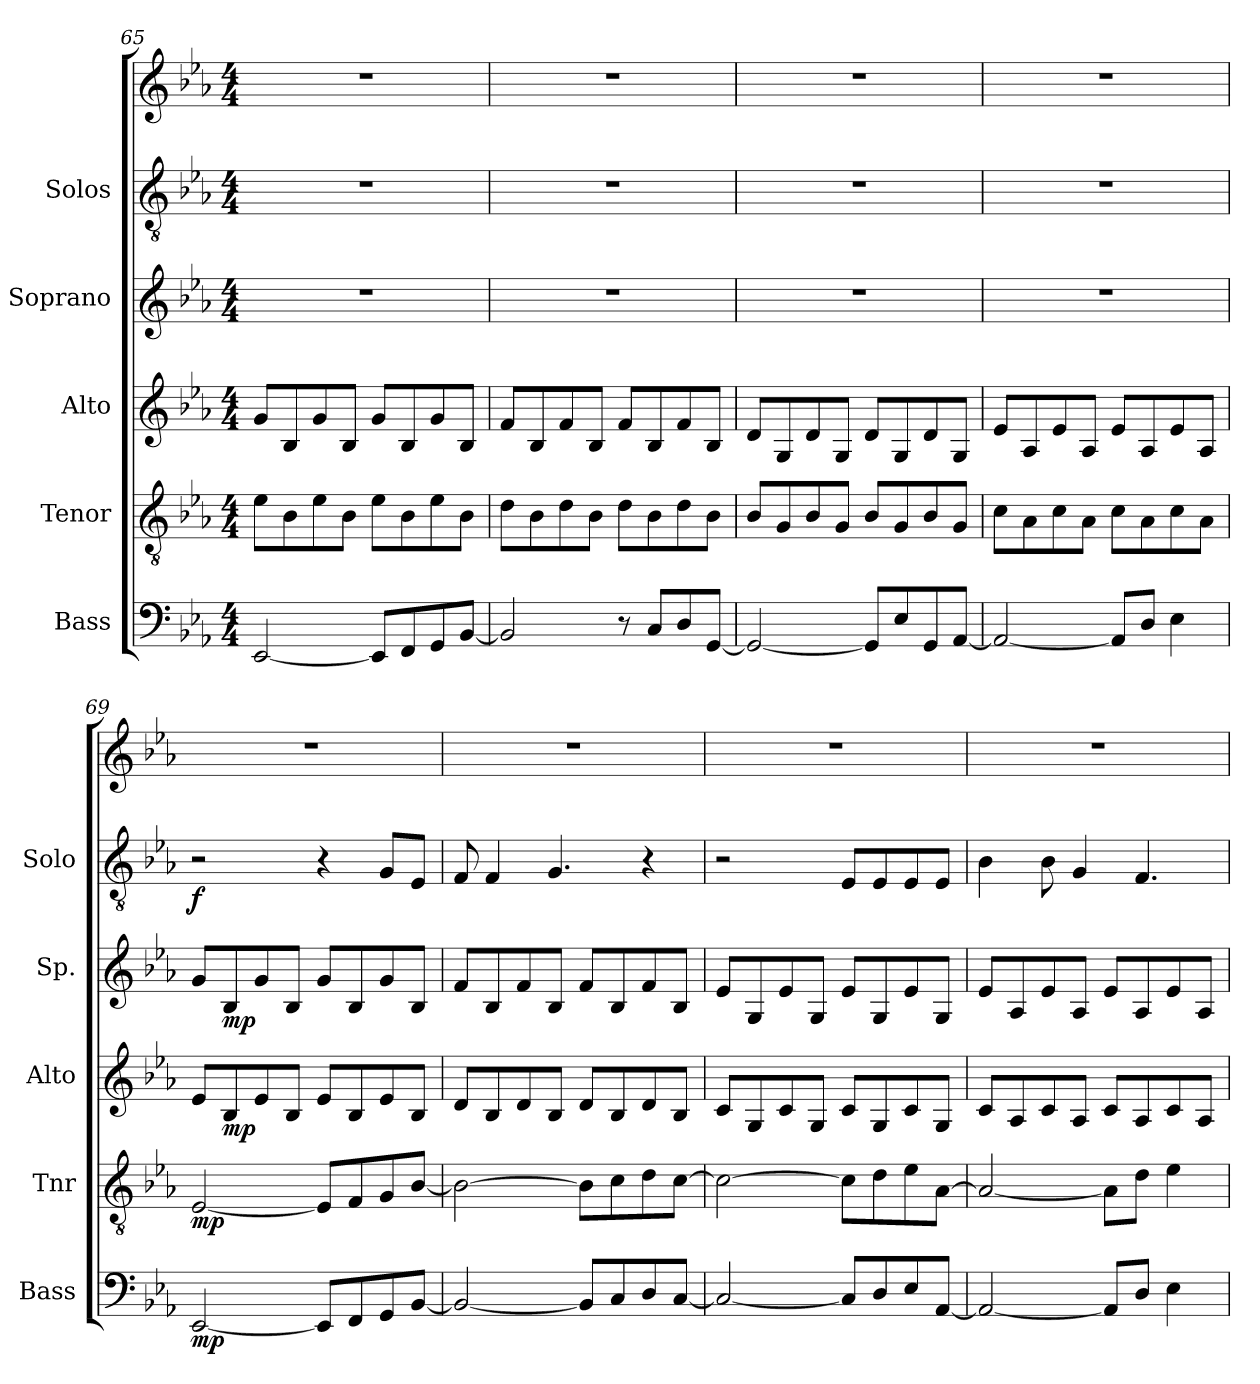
**kern	**dynam	**kern	**dynam	**kern	**dynam	**kern	**dynam	**kern	**kern	**dynam
*part5	*part5	*part4	*part4	*part3	*part3	*part2	*part2	*part1	*part1	*part1
*staff6	*staff6	*staff5	*staff5	*staff4	*staff4	*staff3	*staff3	*staff2	*staff1	*staff1/2
*I"Bass	*	*I"Tenor	*	*I"Alto	*	*I"Soprano	*	*I"Solos	*	*
*I'Bass	*	*I'Tnr	*	*I'Alto	*	*I'Sp.	*	*I'Solo	*	*
*clefF4	*	*clefGv2	*	*clefG2	*	*clefG2	*	*clefGv2	*clefG2	*
*k[b-e-a-]	*	*k[b-e-a-]	*	*k[b-e-a-]	*	*k[b-e-a-]	*	*k[b-e-a-]	*k[b-e-a-]	*
*M4/4	*	*M4/4	*	*M4/4	*	*M4/4	*	*M4/4	*M4/4	*
=65	=65	=65	=65	=65	=65	=65	=65	=65	=65	=65
[2EE-/	.	8e-\L	.	8g/L	.	1r	.	1r	1r	.
.	.	8B-\	.	8B-/	.	.	.	.	.	.
.	.	8e-\	.	8g/	.	.	.	.	.	.
.	.	8B-\J	.	8B-/J	.	.	.	.	.	.
8EE-/L]	.	8e-\L	.	8g/L	.	.	.	.	.	.
8FF/	.	8B-\	.	8B-/	.	.	.	.	.	.
8GG/	.	8e-\	.	8g/	.	.	.	.	.	.
[8BB-/J	.	8B-\J	.	8B-/J	.	.	.	.	.	.
=66	=66	=66	=66	=66	=66	=66	=66	=66	=66	=66
2BB-/]	.	8d\L	.	8f/L	.	1r	.	1r	1r	.
.	.	8B-\	.	8B-/	.	.	.	.	.	.
.	.	8d\	.	8f/	.	.	.	.	.	.
.	.	8B-\J	.	8B-/J	.	.	.	.	.	.
8r	.	8d\L	.	8f/L	.	.	.	.	.	.
8C/L	.	8B-\	.	8B-/	.	.	.	.	.	.
8D/	.	8d\	.	8f/	.	.	.	.	.	.
[8GG/J	.	8B-\J	.	8B-/J	.	.	.	.	.	.
=67	=67	=67	=67	=67	=67	=67	=67	=67	=67	=67
2GG/_	.	8B-/L	.	8d/L	.	1r	.	1r	1r	.
.	.	8G/	.	8G/	.	.	.	.	.	.
.	.	8B-/	.	8d/	.	.	.	.	.	.
.	.	8G/J	.	8G/J	.	.	.	.	.	.
8GG/L]	.	8B-/L	.	8d/L	.	.	.	.	.	.
8E-/	.	8G/	.	8G/	.	.	.	.	.	.
8GG/	.	8B-/	.	8d/	.	.	.	.	.	.
[8AA-/J	.	8G/J	.	8G/J	.	.	.	.	.	.
=68	=68	=68	=68	=68	=68	=68	=68	=68	=68	=68
2AA-/_	.	8c\L	.	8e-/L	.	1r	.	1r	1r	.
.	.	8A-\	.	8A-/	.	.	.	.	.	.
.	.	8c\	.	8e-/	.	.	.	.	.	.
.	.	8A-\J	.	8A-/J	.	.	.	.	.	.
8AA-/L]	.	8c\L	.	8e-/L	.	.	.	.	.	.
8D/J	.	8A-\	.	8A-/	.	.	.	.	.	.
4E-\	.	8c\	.	8e-/	.	.	.	.	.	.
.	.	8A-\J	.	8A-/J	.	.	.	.	.	.
!!LO:PB:g=z
=69	=69	=69	=69	=69	=69	=69	=69	=69	=69	=69
!	!LO:DY:b	!	!LO:DY:b	!	!	!	!	!	!	!LO:DY:b=2
[2EE-/	mp	[2E-/	mp	8e-/L	.	8g/L	.	2r	1r	f
!	!	!	!	!	!LO:DY:b	!	!LO:DY:b	!	!	!
.	.	.	.	8B-/	mp	8B-/	mp	.	.	.
.	.	.	.	8e-/	.	8g/	.	.	.	.
.	.	.	.	8B-/J	.	8B-/J	.	.	.	.
8EE-/L]	.	8E-/L]	.	8e-/L	.	8g/L	.	4r	.	.
8FF/	.	8F/	.	8B-/	.	8B-/	.	.	.	.
8GG/	.	8G/	.	8e-/	.	8g/	.	8G/L	.	.
[8BB-/J	.	[8B-/J	.	8B-/J	.	8B-/J	.	8E-/J	.	.
=70	=70	=70	=70	=70	=70	=70	=70	=70	=70	=70
2BB-/_	.	2B-\_	.	8d/L	.	8f/L	.	8F/	1r	.
.	.	.	.	8B-/	.	8B-/	.	4F/	.	.
.	.	.	.	8d/	.	8f/	.	.	.	.
.	.	.	.	8B-/J	.	8B-/J	.	4.G/	.	.
8BB-/L]	.	8B-\L]	.	8d/L	.	8f/L	.	.	.	.
8C/	.	8c\	.	8B-/	.	8B-/	.	.	.	.
8D/	.	8d\	.	8d/	.	8f/	.	4r	.	.
[8C/J	.	[8c\J	.	8B-/J	.	8B-/J	.	.	.	.
=71	=71	=71	=71	=71	=71	=71	=71	=71	=71	=71
2C/_	.	2c\_	.	8c/L	.	8e-/L	.	2r	1r	.
.	.	.	.	8G/	.	8G/	.	.	.	.
.	.	.	.	8c/	.	8e-/	.	.	.	.
.	.	.	.	8G/J	.	8G/J	.	.	.	.
8C/L]	.	8c\L]	.	8c/L	.	8e-/L	.	8E-/L	.	.
8D/	.	8d\	.	8G/	.	8G/	.	8E-/	.	.
8E-/	.	8e-\	.	8c/	.	8e-/	.	8E-/	.	.
[8AA-/J	.	[8A-\J	.	8G/J	.	8G/J	.	8E-/J	.	.
=72	=72	=72	=72	=72	=72	=72	=72	=72	=72	=72
2AA-/_	.	2A-/_	.	8c/L	.	8e-/L	.	4B-\	1r	.
.	.	.	.	8A-/	.	8A-/	.	.	.	.
.	.	.	.	8c/	.	8e-/	.	8B-\	.	.
.	.	.	.	8A-/J	.	8A-/J	.	4G/	.	.
8AA-/L]	.	8A-\L]	.	8c/L	.	8e-/L	.	.	.	.
8D/J	.	8d\J	.	8A-/	.	8A-/	.	4.F/	.	.
4E-\	.	4e-\	.	8c/	.	8e-/	.	.	.	.
.	.	.	.	8A-/J	.	8A-/J	.	.	.	.
=	=	=	=	=	=	=	=	=	=	=
*-	*-	*-	*-	*-	*-	*-	*-	*-	*-	*-
